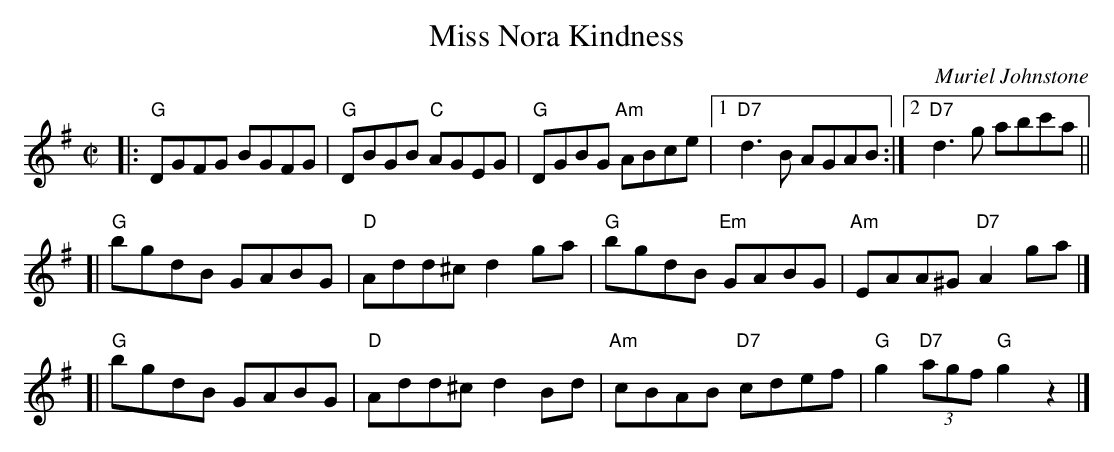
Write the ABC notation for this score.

X:1
T:Miss Nora Kindness
C:Muriel Johnstone
M:C|
L:1/8
K:G
|: "G"DGFG     BGFG |  "G"DBGB   "C"AGEG \
|  "G"DGBG "Am"ABce |1 "D7"d3B      AGAB :|2 "D7"d3g abc'a ||
[| "G"bgdB     GABG |  "D"Add^c     d2ga \
|  "G"bgdB "Em"GABG | "Am"EAA^G "D7"A2ga |]
[| "G"bgdB     GABG |  "D"Add^c     d2Bd \
| "Am"cBAB "D7"cdef |  "G"g2 "D7"(3agf "G"g2z2 |]
